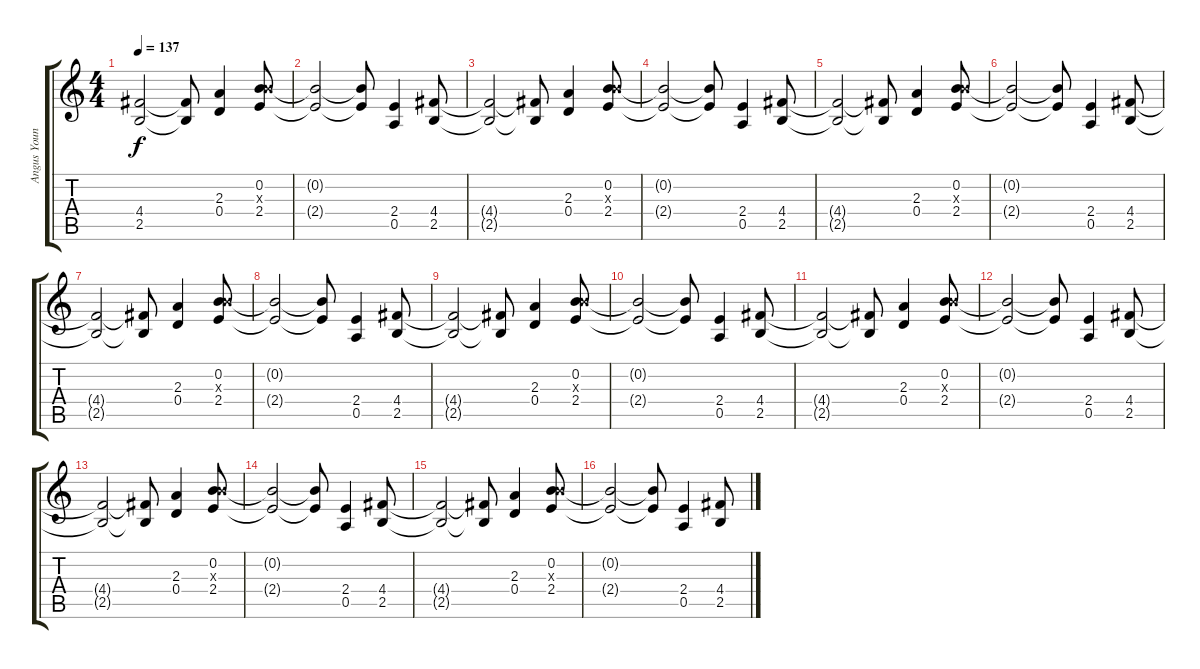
\track ("Angus Young / Lead guitar" "Angus Youn") {instrument distortionguitar}
\staff {score tabs}
\tuning (E4 B3 G3 D3 A2 E2) {hide}
\ts (4 4)
\tempo 137
\clef g2
\ks c
(4.4{t} 2.5{t}).2{dy f} (4.4{t} 2.5{t}).8 (2.3 0.4).4 (0.2 4.3{x} 2.4).8 |
(0.2{t} 2.4{t}).2 (0.2{t} 2.4{t}).8 (2.4 0.5).4 (4.4 2.5).8 |
(4.4{t} 2.5{t}).2 (4.4{t} 2.5{t}).8 (2.3 0.4).4 (0.2 4.3{x} 2.4).8 |
(0.2{t} 2.4{t}).2 (0.2{t} 2.4{t}).8 (2.4 0.5).4 (4.4 2.5).8 |
(4.4{t} 2.5{t}).2 (4.4{t} 2.5{t}).8 (2.3 0.4).4 (0.2 4.3{x} 2.4).8 |
(0.2{t} 2.4{t}).2 (0.2{t} 2.4{t}).8 (2.4 0.5).4 (4.4 2.5).8 |
(4.4{t} 2.5{t}).2 (4.4{t} 2.5{t}).8 (2.3 0.4).4 (0.2 4.3{x} 2.4).8 |
(0.2{t} 2.4{t}).2 (0.2{t} 2.4{t}).8 (2.4 0.5).4 (4.4 2.5).8 |
(4.4{t} 2.5{t}).2 (4.4{t} 2.5{t}).8 (2.3 0.4).4 (0.2 4.3{x} 2.4).8 |
(0.2{t} 2.4{t}).2 (0.2{t} 2.4{t}).8 (2.4 0.5).4 (4.4 2.5).8 |
(4.4{t} 2.5{t}).2 (4.4{t} 2.5{t}).8 (2.3 0.4).4 (0.2 4.3{x} 2.4).8 |
(0.2{t} 2.4{t}).2 (0.2{t} 2.4{t}).8 (2.4 0.5).4 (4.4 2.5).8 |
(4.4{t} 2.5{t}).2 (4.4{t} 2.5{t}).8 (2.3 0.4).4 (0.2 4.3{x} 2.4).8 |
(0.2{t} 2.4{t}).2 (0.2{t} 2.4{t}).8 (2.4 0.5).4 (4.4 2.5).8 |
(4.4{t} 2.5{t}).2 (4.4{t} 2.5{t}).8 (2.3 0.4).4 (0.2 4.3{x} 2.4).8 |
(0.2{t} 2.4{t}).2 (0.2{t} 2.4{t}).8 (2.4 0.5).4 (4.4 2.5).8
